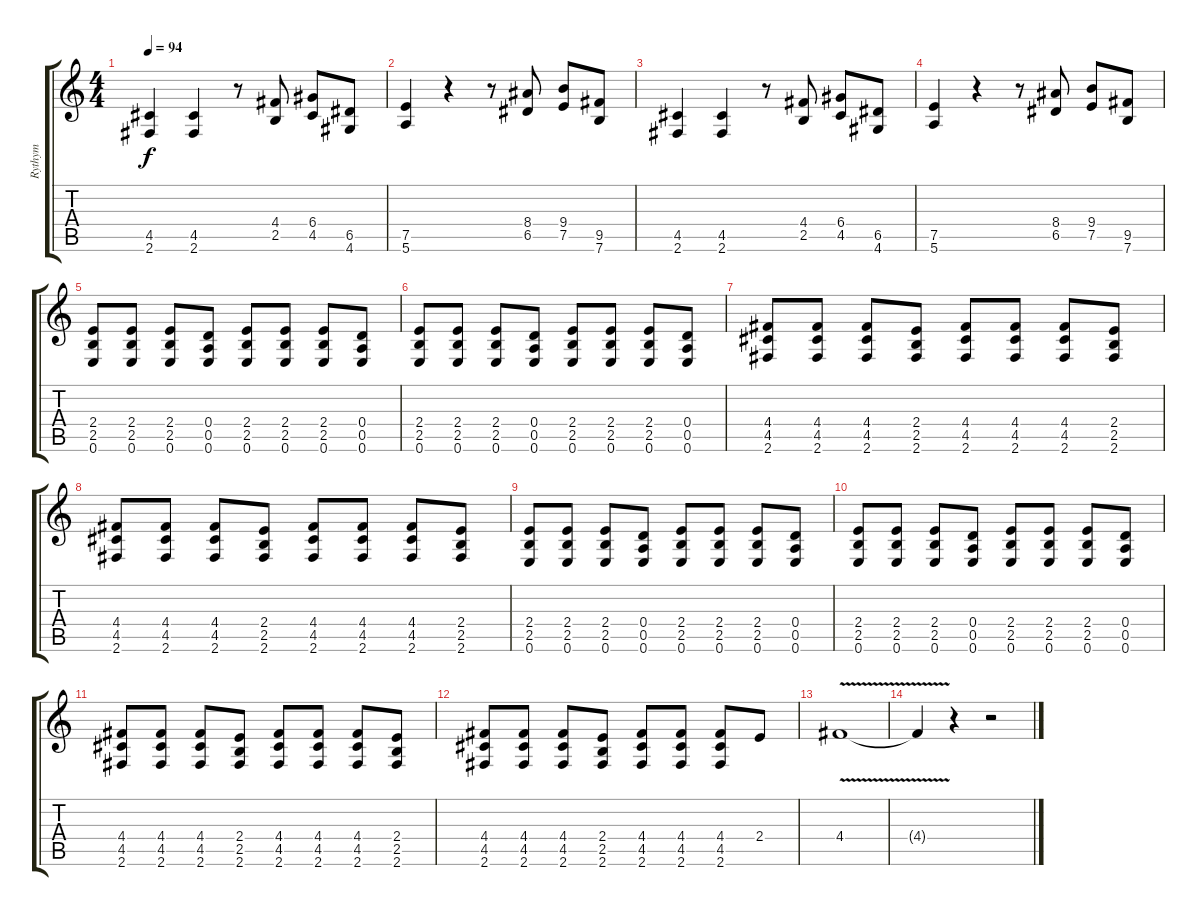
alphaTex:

\track ("Rythym" "Rythym") {instrument overdrivenguitar}
\staff {score tabs}
\tuning (E4 B3 G3 D3 A2 E2) {hide}
\ts (4 4)
\tempo 94
\clef g2
\ks c
(4.5 2.6).4{dy f} (4.5 2.6).4 r.8 (4.4 2.5).8 (6.4 4.5).8 (6.5 4.6).8 |
(7.5 5.6).4 r.4 r.8 (8.4 6.5).8 (9.4 7.5).8 (9.5 7.6).8 |
(4.5 2.6).4 (4.5 2.6).4 r.8 (4.4 2.5).8 (6.4 4.5).8 (6.5 4.6).8 |
(7.5 5.6).4 r.4 r.8 (8.4 6.5).8 (9.4 7.5).8 (9.5 7.6).8 |
(2.4 2.5 0.6).8 (2.4 2.5 0.6).8 (2.4 2.5 0.6).8 (0.4 0.5 0.6).8 (2.4 2.5 0.6).8 (2.4 2.5 0.6).8 (2.4 2.5 0.6).8 (0.4 0.5 0.6).8 |
(2.4 2.5 0.6).8 (2.4 2.5 0.6).8 (2.4 2.5 0.6).8 (0.4 0.5 0.6).8 (2.4 2.5 0.6).8 (2.4 2.5 0.6).8 (2.4 2.5 0.6).8 (0.4 0.5 0.6).8 |
(4.4 4.5 2.6).8 (4.4 4.5 2.6).8 (4.4 4.5 2.6).8 (2.4 2.5 2.6).8 (4.4 4.5 2.6).8 (4.4 4.5 2.6).8 (4.4 4.5 2.6).8 (2.4 2.5 2.6).8 |
(4.4 4.5 2.6).8 (4.4 4.5 2.6).8 (4.4 4.5 2.6).8 (2.4 2.5 2.6).8 (4.4 4.5 2.6).8 (4.4 4.5 2.6).8 (4.4 4.5 2.6).8 (2.4 2.5 2.6).8 |
(2.4 2.5 0.6).8 (2.4 2.5 0.6).8 (2.4 2.5 0.6).8 (0.4 0.5 0.6).8 (2.4 2.5 0.6).8 (2.4 2.5 0.6).8 (2.4 2.5 0.6).8 (0.4 0.5 0.6).8 |
(2.4 2.5 0.6).8 (2.4 2.5 0.6).8 (2.4 2.5 0.6).8 (0.4 0.5 0.6).8 (2.4 2.5 0.6).8 (2.4 2.5 0.6).8 (2.4 2.5 0.6).8 (0.4 0.5 0.6).8 |
(4.4 4.5 2.6).8 (4.4 4.5 2.6).8 (4.4 4.5 2.6).8 (2.4 2.5 2.6).8 (4.4 4.5 2.6).8 (4.4 4.5 2.6).8 (4.4 4.5 2.6).8 (2.4 2.5 2.6).8 |
(4.4 4.5 2.6).8 (4.4 4.5 2.6).8 (4.4 4.5 2.6).8 (2.4 2.5 2.6).8 (4.4 4.5 2.6).8 (4.4 4.5 2.6).8 (4.4 4.5 2.6).8 2.4.8 |
4.4{v}.1 |
4.4{t}.4 r.4 r.2
